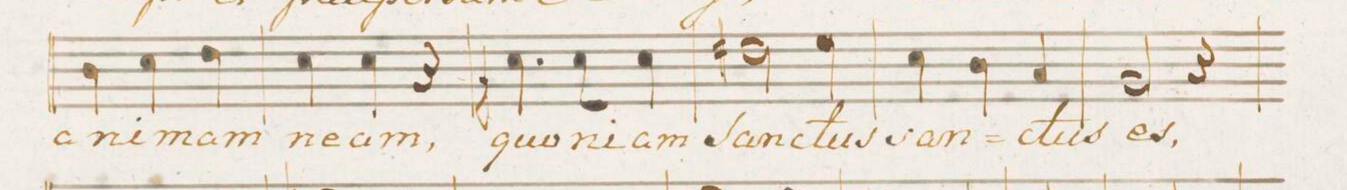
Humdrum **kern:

**kern	**text	**dynam
*I"Tenore.	*	*
*clefC4	*	*
*k[f#]	*	*
*M3/4	*	*
4A\	a-	.
4B\	-ni-	.
4c\	-mam	.
=20	=20	=20
4B\	ne-	.
4B\	-am,	.
4r	.	.
=21	=21	=21
4.B\	quo-	f
8B\	-ni-	.
4B\	-am	.
=22	=22	=22
2c#X\	San-	.
4d\	-ctus	.
=23	=23	=23
4B\	san-	.
4A\	.	.
4G/	-ctus	.
=24	=24	=24
2F#/	es,	.
4r	.	.
=25	=25	=25
*-	*-	*-
